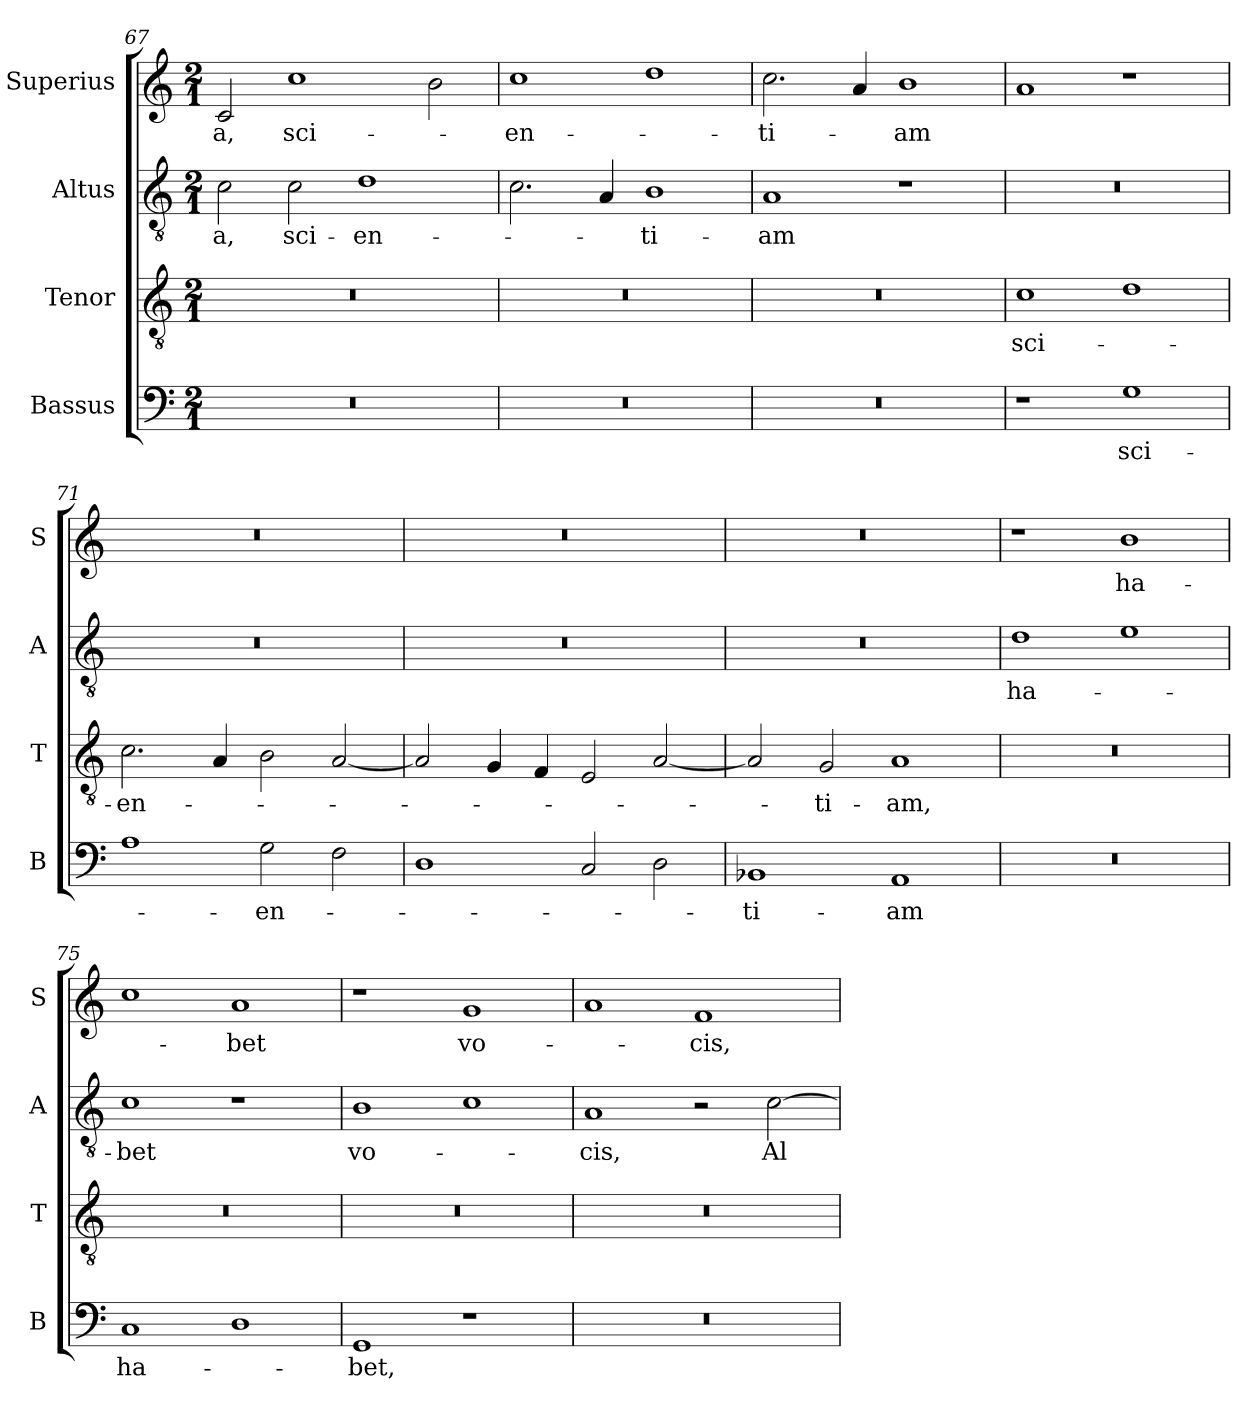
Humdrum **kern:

**kern	**text	**kern	**text	**kern	**text	**kern	**text
*part4	*part4	*part3	*part3	*part2	*part2	*part1	*part1
*staff4	*staff4	*staff3	*staff3	*staff2	*staff2	*staff1	*staff1
*I"Bassus	*	*I"Tenor	*	*I"Altus	*	*I"Superius	*
*I'B	*	*I'T	*	*I'A	*	*I'S	*
*clefF4	*	*clefGv2	*	*clefGv2	*	*clefG2	*
*k[]	*	*k[]	*	*k[]	*	*k[]	*
*M2/1	*	*M2/1	*	*M2/1	*	*M2/1	*
=67	=67	=67	=67	=67	=67	=67	=67
0r	.	0r	.	2c	-a,	2c	-a,
.	.	.	.	2c	sci-	1cc	sci-
.	.	.	.	1d	-en-	.	.
.	.	.	.	.	.	2b	.
=68	=68	=68	=68	=68	=68	=68	=68
0r	.	0r	.	2.c	.	1cc	-en-
.	.	.	.	4A	.	.	.
.	.	.	.	1B	-ti-	1dd	.
=69	=69	=69	=69	=69	=69	=69	=69
0r	.	0r	.	1A	-am	2.cc	-ti-
.	.	.	.	.	.	4a	.
.	.	.	.	1r	.	1b	-am
=70	=70	=70	=70	=70	=70	=70	=70
1r	.	1c	sci-	0r	.	1a	.
1G	sci-	1d	.	.	.	1r	.
=71	=71	=71	=71	=71	=71	=71	=71
1A	.	2.c	-en-	0r	.	0r	.
.	.	4A	.	.	.	.	.
2G	-en-	2B	.	.	.	.	.
2F	.	[2A	.	.	.	.	.
=72	=72	=72	=72	=72	=72	=72	=72
1D	.	2A]	.	0r	.	0r	.
.	.	4G	.	.	.	.	.
.	.	4F	.	.	.	.	.
2C	.	2E	.	.	.	.	.
2D	.	[2A	.	.	.	.	.
=73	=73	=73	=73	=73	=73	=73	=73
1BB-i	-ti-	2A]	.	0r	.	0r	.
.	.	2G	-ti-	.	.	.	.
1AA	-am	1A	-am,	.	.	.	.
=74	=74	=74	=74	=74	=74	=74	=74
0r	.	0r	.	1d	ha-	1r	.
.	.	.	.	1e	.	1b	ha-
=75	=75	=75	=75	=75	=75	=75	=75
1C	ha-	0r	.	1c	-bet	1cc	.
1D	.	.	.	1r	.	1a	-bet
=76	=76	=76	=76	=76	=76	=76	=76
1GG	-bet,	0r	.	1B	vo-	1r	.
1r	.	.	.	1c	.	1g	vo-
=77	=77	=77	=77	=77	=77	=77	=77
0r	.	0r	.	1A	-cis,	1a	.
.	.	.	.	2r	.	1f	-cis,
.	.	.	.	[2c	Al-	.	.
=	=	=	=	=	=	=	=
*-	*-	*-	*-	*-	*-	*-	*-
